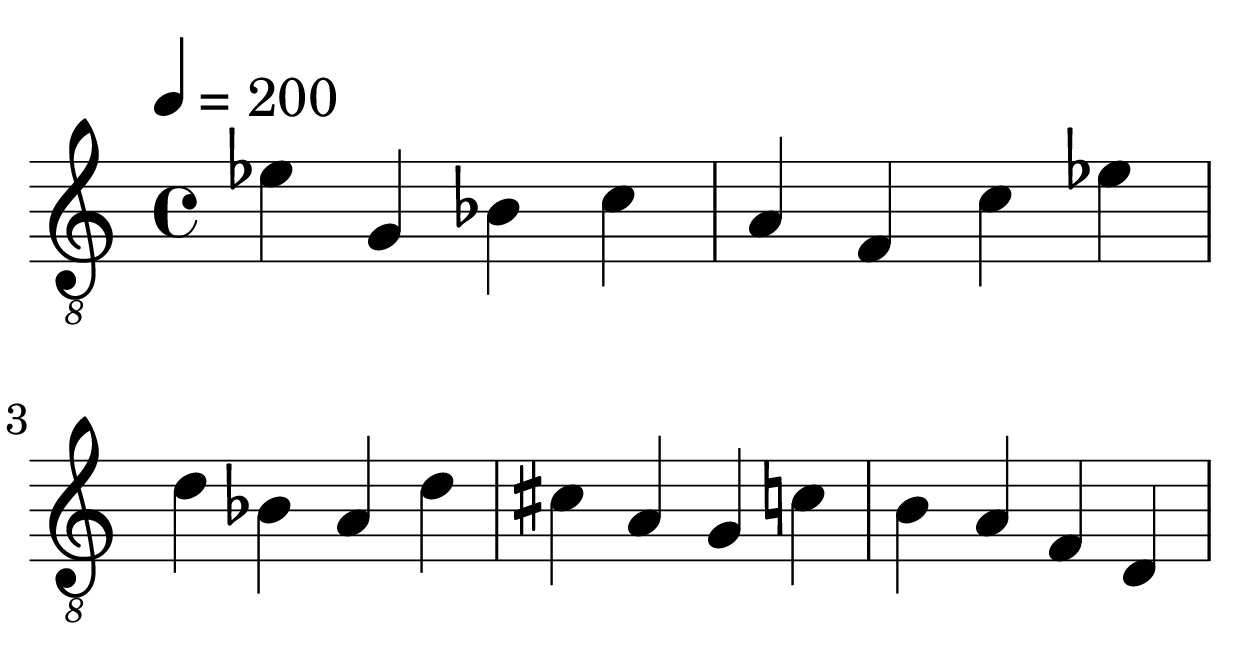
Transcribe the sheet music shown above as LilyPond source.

\version "2.24.1"

\include "page.ly"
\include "swing.ly"

global = {
  \time 4/4
  \tempo 4 = 200
}

count_in = \new DrumStaff {
  \global
  \drummode
  {
    cl4 cl  cl  cl  |
  }
}

pulse = \new DrumStaff {
  \global
  \drummode
  {
    \repeat unfold 5
    {
      r4  hh  r   hh  |
    }
  }
}



music = \new Staff \with { midiInstrument = "electric guitar (jazz)" } {
  \global
  \clef "treble_8"
  \relative c'
  {
    % ------|-------|-------|-------|
    ees4    g,      bes     c       |
    a       f       c'      ees     |
    d       bes     a       d       |
    cis     a       g       c       |
    b       a       f       d       |
  }
}

\score {
  {
    \music
  }
  \layout { }
}

\score {
  \applySwing 8 #'(4 3)
  {
    \count_in
    <<
      \music
      \pulse
    >>
  }
  \midi { }
}


